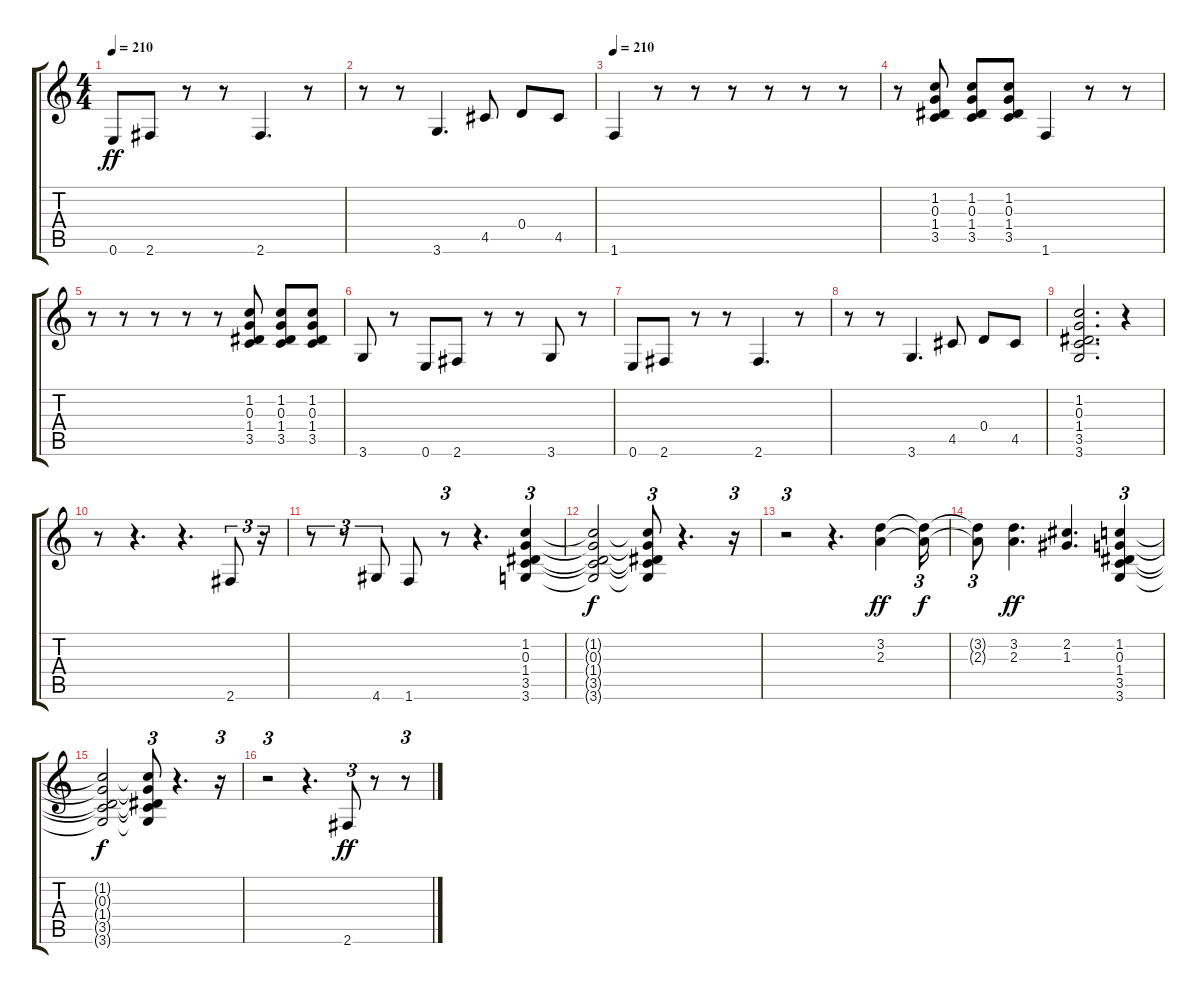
\track "" {instrument distortionguitar}
\staff {score tabs}
\tuning (E4 B3 G3 D3 A2 E2) {hide}
\ts (4 4)
\tempo 210
\clef g2
\ks c
0.6.8{dy ff} 2.6.8 r.8 r.8 2.6.4{d} r.8 |
r.8 r.8 3.6.4{d} 4.5.8 0.4.8 4.5.8 |
\tempo 210
1.6.4 r.8 r.8 r.8 r.8 r.8 r.8 |
r.8 (1.2 0.3 1.4 3.5).8 (1.2 0.3 1.4 3.5).8 (1.2 0.3 1.4 3.5).8 1.6.4 r.8 r.8 |
r.8 r.8 r.8 r.8 r.8 (1.2 0.3 1.4 3.5).8 (1.2 0.3 1.4 3.5).8 (1.2 0.3 1.4 3.5).8 |
3.6.8 r.8 0.6.8 2.6.8 r.8 r.8 3.6.8 r.8 |
0.6.8 2.6.8 r.8 r.8 2.6.4{d} r.8 |
r.8 r.8 3.6.4{d} 4.5.8 0.4.8 4.5.8 |
(1.2 0.3 1.4 3.5 3.6).2{d} r.4 |
r.8 r.4{d} r.4{d} 2.6.8{tu (3 2)} r.16{tu (3 2)} |
r.8{tu (3 2)} r.8{tu (3 2)} 4.6.8{tu (3 2)} 1.6.8 r.8{tu (3 2)} r.4{d} (1.2 0.3 1.4 3.5 3.6).4{tu (3 2)} |
(1.2{t} 0.3{t} 1.4{t} 3.5{t} 3.6{t}).2{dy f} (1.2{t} 0.3{t} 1.4{t} 3.5{t} 3.6{t}).8{tu (3 2)} r.4{d} r.16{tu (3 2)} |
r.2{tu (3 2)} r.4{d} (3.2 2.3).4{dy ff} (3.2{t} 2.3{t}).16{tu (3 2) dy f} |
(3.2{t} 2.3{t}).8{tu (3 2)} (3.2 2.3).4{d dy ff} (2.2 1.3).4{d} (1.2 0.3 1.4 3.5 3.6).4{tu (3 2)} |
(1.2{t} 0.3{t} 1.4{t} 3.5{t} 3.6{t}).2{dy f} (1.2{t} 0.3{t} 1.4{t} 3.5{t} 3.6{t}).8{tu (3 2)} r.4{d} r.16{tu (3 2)} |
r.2{tu (3 2)} r.4{d} 2.6.8{tu (3 2) dy ff} r.8 r.8{tu (3 2)}
